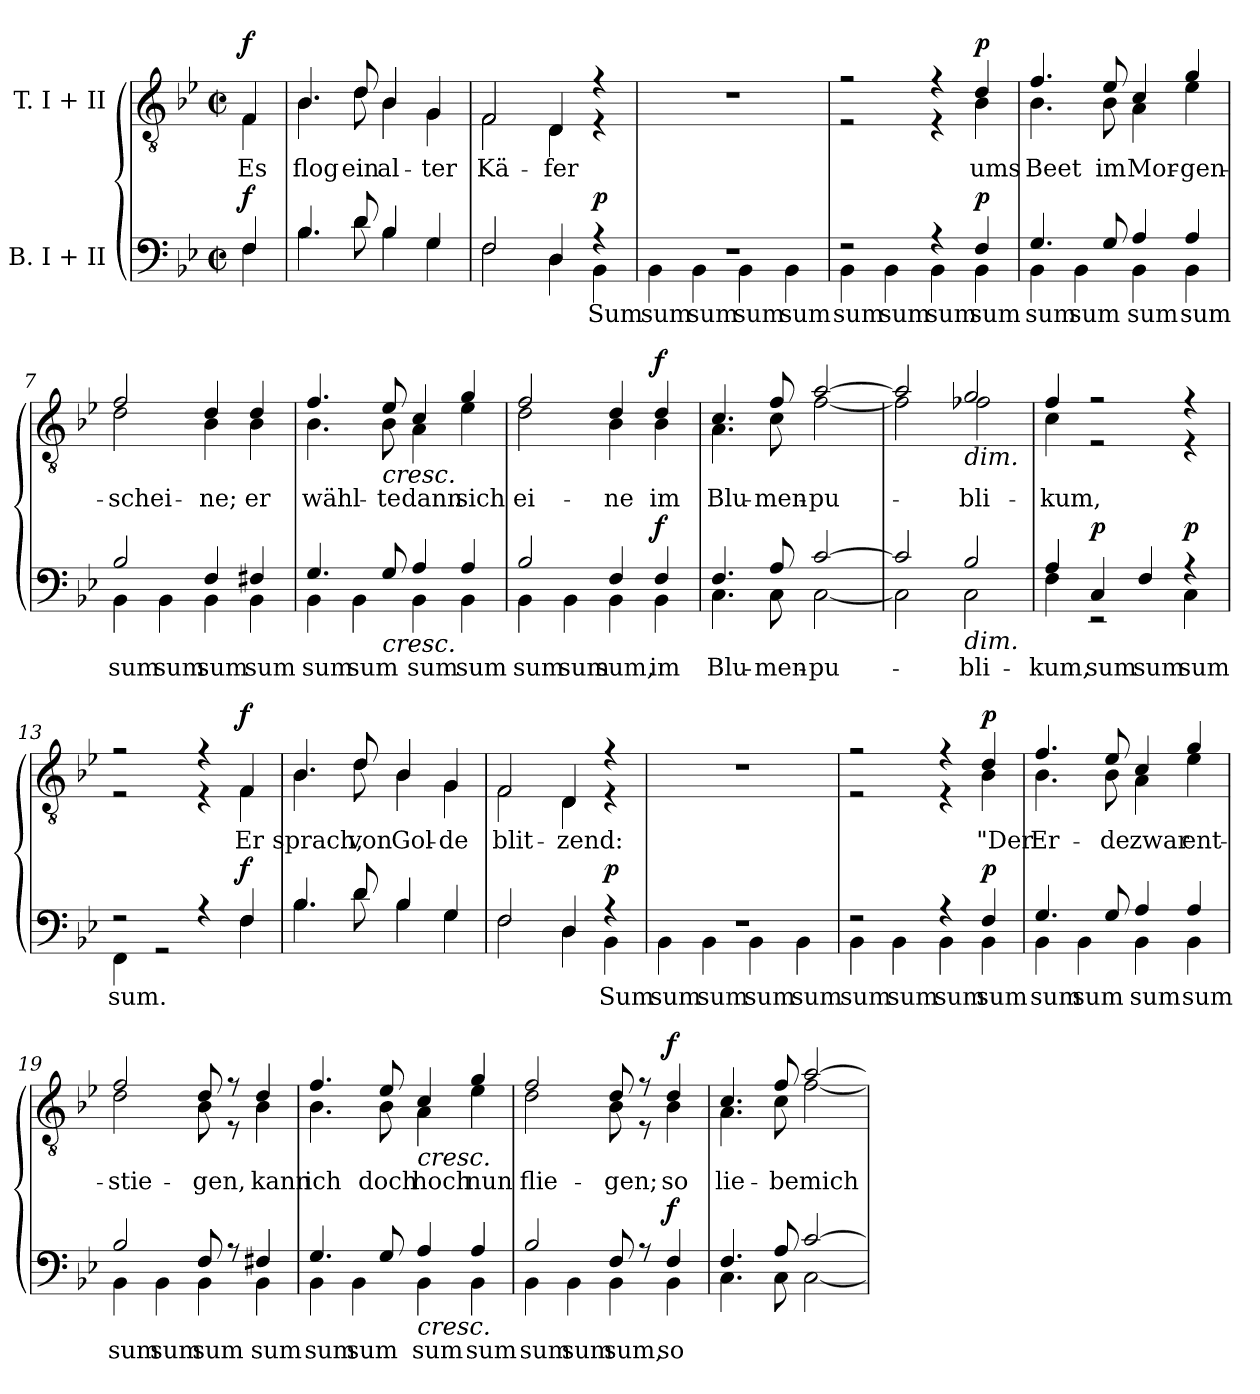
**kern	**text	**dynam	**kern	**text	**dynam
*part2	*part2	*part2	*part1	*part1	*part1
*staff2	*staff2	*staff2	*staff1	*staff1	*staff1
*I"B. I + II	*	*	*I"T. I + II	*	*
*clefF4	*	*	*clefGv2	*	*
*k[b-e-]	*	*	*k[b-e-]	*	*
*M2/2	*	*	*M2/2	*	*
*met(c|)	*	*	*met(c|)	*	*
=1	=1	=1	=1	=1	=1
*^	*	*	*	*	*
!	!	!	!	!LO:TX:a:B:t=Allegro molto	!	!
!	!	!	!LO:DY:b	!	!LO:LY:b	!LO:DY:a
*	*	*	*	*^	*	*
4F/	4F\	.	f	4F/	4F\	Es	f
=2	=2	=2	=2	=2	=2	=2	=2
!	!	!	!	!	!	!LO:LY:b	!
4.B-/	4.B-\	.	.	4.B-/	4.B-\	flog	.
!	!	!	!	!	!	!LO:LY:b	!
8d/	8d\	.	.	8d/	8d\	ein	.
!	!	!	!	!	!	!LO:LY:b	!
4B-/	4B-\	.	.	4B-/	4B-\	al-	.
!	!	!	!	!	!	!LO:LY:b	!
4G/	4G\	.	.	4G/	4G\	ter	.
=3	=3	=3	=3	=3	=3	=3	=3
!	!	!	!	!	!	!LO:LY:b	!
2F/	2F\	.	.	2F/	2F\	Kä-	.
!	!	!	!	!	!	!LO:LY:b	!
4D/	4D\	.	.	4D/	4D\	fer	.
!	!	!LO:LY:b	!LO:DY:b	!	!	!	!
4r	4BB-\	Sum	p	4rE	4rf	.	.
=4	=4	=4	=4	=4	=4	=4	=4
!	!	!LO:LY:b	!	!	!	!	!
*	*	*	*	*v	*v	*	*
1r	4BB-\	sum	.	1r	.	.
!	!	!LO:LY:b	!	!	!	!
.	4BB-\	sum	.	.	.	.
!	!	!LO:LY:b	!	!	!	!
.	4BB-\	sum	.	.	.	.
!	!	!LO:LY:b	!	!	!	!
.	4BB-\	sum	.	.	.	.
=5	=5	=5	=5	=5	=5	=5
!	!	!LO:LY:b	!	!	!	!
*	*	*	*	*^	*	*
2r	4BB-\	sum	.	2rE	2rf	.	.
!	!	!LO:LY:b	!	!	!	!	!
.	4BB-\	sum	.	.	.	.	.
!	!	!LO:LY:b	!	!	!	!	!
4r	4BB-\	sum	.	4rE	4rf	.	.
!	!	!LO:LY:b	!LO:DY:a	!	!	!LO:LY:b	!LO:DY:a
4F/	4BB-\	sum	p	4d/	4B-\	ums	p
=6	=6	=6	=6	=6	=6	=6	=6
!	!	!LO:LY:b	!	!	!	!LO:LY:b	!
4.G/	4BB-\	sum	.	4.f/	4.B-\	Beet	.
!	!	!LO:LY:b	!	!	!	!	!
.	4BB-\	sum	.	.	.	.	.
!	!	!	!	!	!	!LO:LY:b	!
8G/	.	.	.	8e-/	8B-\	im	.
!	!	!LO:LY:b	!	!	!	!LO:LY:b	!
4A/	4BB-\	sum	.	4c/	4A\	Mor-	.
!	!	!LO:LY:b	!	!	!	!LO:LY:b	!
4A/	4BB-\	sum	.	4g/	4e-\	gen-	.
=7	=7	=7	=7	=7	=7	=7	=7
!	!	!LO:LY:b	!	!	!	!LO:LY:b	!
2B-/	4BB-\	sum	.	2f/	2d\	schei-	.
!	!	!LO:LY:b	!	!	!	!	!
.	4BB-\	sum	.	.	.	.	.
!	!	!LO:LY:b	!	!	!	!LO:LY:b	!
4F/	4BB-\	sum	.	4d/	4B-\	ne;	.
!	!	!LO:LY:b	!	!	!	!LO:LY:b	!
4F#X/	4BB-\	sum	.	4d/	4B-\	er	.
!!LO:LB:g=z	!!
=8	=8	=8	=8	=8	=8	=8	=8
!	!	!LO:LY:b	!	!	!	!LO:LY:b	!
4.G/	4BB-\	sum	.	4.f/	4.B-\	wähl-	.
!	!	!LO:LY:b	!	!	!	!	!
.	4BB-\	sum	.	.	.	.	.
!	!	!	!	!LO:TX:b:i:t=cresc.	!	!	!
!LO:TX:b:i:t=cresc.	!	!	!	!	!	!	!
!	!	!	!	!	!	!LO:LY:b	!
8G/	.	.	.	8e-/	8B-\	te	.
!	!	!LO:LY:b	!	!	!	!LO:LY:b	!
4A/	4BB-\	sum	.	4c/	4A\	dann	.
!	!	!LO:LY:b	!	!	!	!LO:LY:b	!
4A/	4BB-\	sum	.	4g/	4e-\	sich	.
=9	=9	=9	=9	=9	=9	=9	=9
!	!	!LO:LY:b	!	!	!	!LO:LY:b	!
2B-/	4BB-\	sum	.	2f/	2d\	ei-	.
!	!	!LO:LY:b	!	!	!	!	!
.	4BB-\	sum	.	.	.	.	.
!	!	!LO:LY:b	!	!	!	!LO:LY:b	!
4F/	4BB-\	sum,	.	4d/	4B-\	ne	.
!	!	!LO:LY:b	!LO:DY:b	!	!	!LO:LY:b	!LO:DY:a
4F/	4BB-\	im	f	4d/	4B-\	im	f
=10	=10	=10	=10	=10	=10	=10	=10
!	!	!LO:LY:b	!	!	!	!LO:LY:b	!
4.F/	4.C\	Blu-	.	4.c/	4.A\	Blu-	.
!	!	!LO:LY:b	!	!	!	!LO:LY:b	!
8A/	8C\	men-	.	8f/	8c\	men-	.
!	!	!LO:LY:b	!	!	!	!LO:LY:b	!
[2c/	[2C\	pu-	.	[2a/	[2f\	pu-	.
=11	=11	=11	=11	=11	=11	=11	=11
2c/]	2C\]	.	.	2a/]	2f\]	.	.
!	!	!	!	!LO:TX:b:i:t=dim.	!	!	!
!LO:TX:b:i:t=dim.	!	!	!	!	!	!	!
!	!	!LO:LY:b	!	!	!	!LO:LY:b	!
2B-/	2C\	bli-	.	2g/	2f-X\	bli-	.
=12	=12	=12	=12	=12	=12	=12	=12
!	!	!LO:LY:b	!	!	!	!LO:LY:b	!
4A/	4F\	kum,	.	4f/	4c\	kum,	.
!	!	!LO:LY:b	!LO:DY:b	!	!	!	!
4C/	2r	sum	p	2rE	2rf	.	.
!	!	!LO:LY:b	!	!	!	!	!
4F/	.	sum	.	.	.	.	.
!	!	!LO:LY:b	!LO:DY:b	!	!	!	!
4r	4C\	sum	p	4rE	4rf	.	.
=13	=13	=13	=13	=13	=13	=13	=13
!	!	!LO:LY:b	!	!	!	!	!
2r	4FF\	sum.	.	2rE	2rf	.	.
.	2r	.	.	.	.	.	.
4r	.	.	.	4rE	4rf	.	.
!	!	!	!LO:DY:b	!	!	!LO:LY:b	!LO:DY:a
4F/	4F\	.	f	4F/	4F\	Er	f
=14	=14	=14	=14	=14	=14	=14	=14
!	!	!	!	!	!	!LO:LY:b	!
4.B-/	4.B-\	.	.	4.B-/	4.B-\	sprach,	.
!	!	!	!	!	!	!LO:LY:b	!
8d/	8d\	.	.	8d/	8d\	von	.
!	!	!	!	!	!	!LO:LY:b	!
4B-/	4B-\	.	.	4B-/	4B-\	Gol-	.
!	!	!	!	!	!	!LO:LY:b	!
4G/	4G\	.	.	4G/	4G\	de	.
=15	=15	=15	=15	=15	=15	=15	=15
!	!	!	!	!	!	!LO:LY:b	!
2F/	2F\	.	.	2F/	2F\	blit-	.
!	!	!	!	!	!	!LO:LY:b	!
4D/	4D\	.	.	4D/	4D\	zend:	.
!	!	!LO:LY:b	!LO:DY:b	!	!	!	!
4r	4BB-\	Sum	p	4rE	4rf	.	.
!!LO:LB:g=z
=16	=16	=16	=16	=16	=16	=16	=16
!	!	!LO:LY:b	!	!	!	!	!
*	*	*	*	*v	*v	*	*
1r	4BB-\	sum	.	1r	.	.
!	!	!LO:LY:b	!	!	!	!
.	4BB-\	sum	.	.	.	.
!	!	!LO:LY:b	!	!	!	!
.	4BB-\	sum	.	.	.	.
!	!	!LO:LY:b	!	!	!	!
.	4BB-\	sum	.	.	.	.
=17	=17	=17	=17	=17	=17	=17
!	!	!LO:LY:b	!	!	!	!
*	*	*	*	*^	*	*
2r	4BB-\	sum	.	2rE	2rf	.	.
!	!	!LO:LY:b	!	!	!	!	!
.	4BB-\	sum	.	.	.	.	.
!	!	!LO:LY:b	!	!	!	!	!
4r	4BB-\	sum	.	4rE	4rf	.	.
!	!	!LO:LY:b	!LO:DY:a	!	!	!LO:LY:b	!LO:DY:a
4F/	4BB-\	sum	p	4d/	4B-\	"Der	p
=18	=18	=18	=18	=18	=18	=18	=18
!	!	!LO:LY:b	!	!	!	!LO:LY:b	!
4.G/	4BB-\	sum	.	4.f/	4.B-\	Er-	.
!	!	!LO:LY:b	!	!	!	!	!
.	4BB-\	sum	.	.	.	.	.
!	!	!	!	!	!	!LO:LY:b	!
8G/	.	.	.	8e-/	8B-\	de	.
!	!	!LO:LY:b	!	!	!	!LO:LY:b	!
4A/	4BB-\	sum	.	4c/	4A\	zwar	.
!	!	!LO:LY:b	!	!	!	!LO:LY:b	!
4A/	4BB-\	sum	.	4g/	4e-\	ent-	.
=19	=19	=19	=19	=19	=19	=19	=19
!	!	!LO:LY:b	!	!	!	!LO:LY:b	!
2B-/	4BB-\	sum	.	2f/	2d\	stie-	.
!	!	!LO:LY:b	!	!	!	!	!
.	4BB-\	sum	.	.	.	.	.
!	!	!LO:LY:b	!	!	!	!LO:LY:b	!
8F/	4BB-\	sum	.	8d/	8B-\	gen,	.
8r	.	.	.	8rE	8rf	.	.
!	!	!LO:LY:b	!	!	!	!LO:LY:b	!
4F#X/	4BB-\	sum	.	4d/	4B-\	kann	.
=20	=20	=20	=20	=20	=20	=20	=20
!	!	!LO:LY:b	!	!	!	!LO:LY:b	!
4.G/	4BB-\	sum	.	4.f/	4.B-\	ich	.
!	!	!LO:LY:b	!	!	!	!	!
.	4BB-\	sum	.	.	.	.	.
!	!	!	!	!	!	!LO:LY:b	!
8G/	.	.	.	8e-/	8B-\	doch	.
!	!	!	!	!LO:TX:b:i:t=cresc.	!	!	!
!LO:TX:b:i:t=cresc.	!	!	!	!	!	!	!
!	!	!LO:LY:b	!	!	!	!LO:LY:b	!
4A/	4BB-\	sum	.	4c/	4A\	hoch	.
!	!	!LO:LY:b	!	!	!	!LO:LY:b	!
4A/	4BB-\	sum	.	4g/	4e-\	nun	.
=21	=21	=21	=21	=21	=21	=21	=21
!	!	!LO:LY:b	!	!	!	!LO:LY:b	!
2B-/	4BB-\	sum	.	2f/	2d\	flie-	.
!	!	!LO:LY:b	!	!	!	!	!
.	4BB-\	sum	.	.	.	.	.
!	!	!LO:LY:b	!	!	!	!LO:LY:b	!
8F/	4BB-\	sum,	.	8d/	8B-\	gen;	.
8r	.	.	.	8rE	8rf	.	.
!	!	!LO:LY:b	!LO:DY:b	!	!	!LO:LY:b	!LO:DY:a
4F/	4BB-\	so	f	4d/	4B-\	so	f
!!LO:LB:g=z	!!
=22	=22	=22	=22	=22	=22	=22	=22
!	!	!	!	!	!	!LO:LY:b	!
4.F/	4.C\	.	.	4.c/	4.A\	lie-	.
!	!	!	!	!	!	!LO:LY:b	!
8A/	8C\	.	.	8f/	8c\	be	.
!	!	!	!	!	!	!LO:LY:b	!
[2c/	[2C\	.	.	[2a/	[2f\	mich	.
*v	*v	*	*	*	*	*	*
*	*	*	*v	*v	*	*
=	=	=	=	=	=
*-	*-	*-	*-	*-	*-
